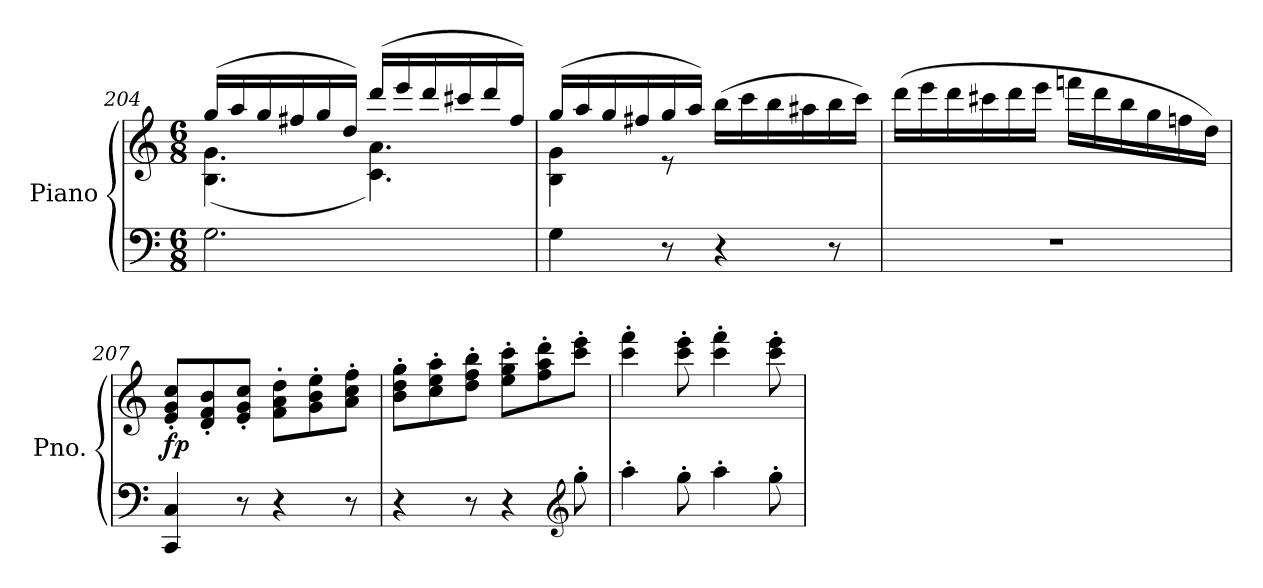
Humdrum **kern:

**kern	**kern	**dynam
*part1	*part1	*part1
*staff2	*staff1	*staff1/2
*I"Piano	*	*
*I'Pno.	*	*
!!LO:LB:g=z
*clefF4	*clefG2	*
*k[]	*k[]	*
*C:	*C:	*
*M6/8	*M6/8	*
=204	=204	=204
*	*^	*
2.G\	(16gg/LL	(4.B\ 4.g\	.
.	16aa/	.	.
.	16gg/	.	.
.	16ff#X/	.	.
.	16gg/	.	.
.	16dd/JJ)	.	.
.	(16ddd/LL	4.c\ 4.a\)	.
.	16eee/	.	.
.	16ddd/	.	.
.	16ccc#X/	.	.
.	16ddd/	.	.
.	16ff#/JJ)	.	.
=205	=205	=205	=205
4G\	(16gg/LL	4B\ 4g\	.
.	16aa/	.	.
.	16gg/	.	.
.	16ff#X/	.	.
8r	16gg/	8re	.
.	16aa/JJ)	.	.
4r	(16bb\LL	4.ryy	.
.	16ccc\	.	.
.	16bb\	.	.
.	16aa#X\	.	.
8r	16bb\	.	.
.	16ccc\JJ)	.	.
*	*v	*v	*
=206	=206	=206
2.r	(16ddd\LL	.
.	16eee\	.
.	16ddd\	.
.	16ccc#X\	.
.	16ddd\	.
.	16eee\JJ	.
.	16fffn\LL	.
.	16ddd\	.
.	16bb\	.
.	16gg\	.
.	16ffn\	.
.	16dd\JJ)	.
!!LO:LB:g=z
=207	=207	=207
!	!	!LO:DY:b
4CC/ 4C/	8e/' 8g/' 8cc/'L	fp
.	8d/' 8f/' 8b/'	.
8r	8e/' 8g/' 8cc/'J	.
4r	8f\' 8a\' 8dd\'L	.
.	8g\' 8b\' 8ee\'	.
8r	8a\' 8cc\' 8ff\'J	.
=208	=208	=208
4r	8b\' 8dd\' 8gg\'L	.
.	8cc\' 8ee\' 8aa\'	.
8r	8dd\' 8ff\' 8bb\'J	.
4r	8ee\' 8gg\' 8ccc\'L	.
.	8ff\' 8aa\' 8ddd\'	.
*clefG2	*	*
8gg'\	8ccc\' 8eee\'J	.
=209	=209	=209
4aa'\	4ccc\' 4fff\'	.
8gg'\	8ccc\' 8eee\'	.
4aa'\	4ccc\' 4fff\'	.
8gg'\	8ccc\' 8eee\'	.
=	=	=
*-	*-	*-
